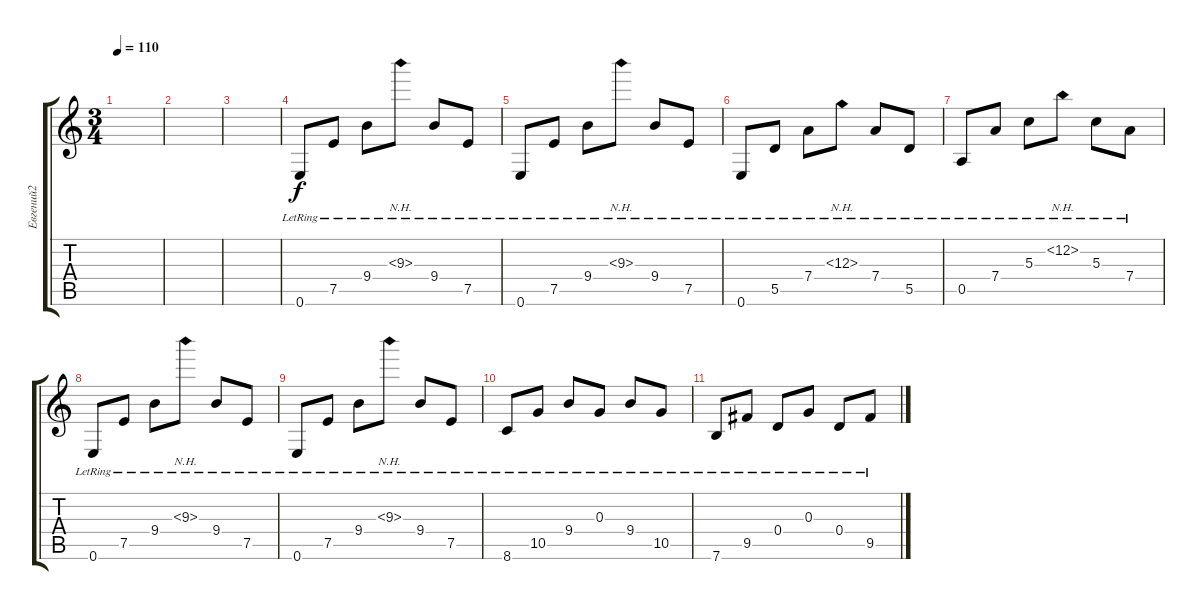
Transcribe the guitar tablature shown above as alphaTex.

\track ("Евгений2" "Евгений2") {instrument acousticguitarnylon}
\staff {score tabs}
\tuning (E4 B3 G3 D3 A2 E2) {hide}
\ts (3 4)
\tempo 110
\clef g2
\ks c
|
|
|
0.6{lr}.8 7.5{lr}.8 9.4{lr}.8 9.3{nh lr}.8 9.4{lr}.8 7.5{lr}.8 |
0.6{lr}.8 7.5{lr}.8 9.4{lr}.8 9.3{nh lr}.8 9.4{lr}.8 7.5{lr}.8 |
0.6{lr}.8 5.5{lr}.8 7.4{lr}.8 0.3{nh lr}.8 7.4{lr}.8 5.5{lr}.8 |
0.5{lr}.8 7.4{lr}.8 5.3{lr}.8 0.2{nh lr}.8 5.3{lr}.8 7.4{lr}.8 |
0.6{lr}.8 7.5{lr}.8 9.4{lr}.8 9.3{nh lr}.8 9.4{lr}.8 7.5{lr}.8 |
0.6{lr}.8 7.5{lr}.8 9.4{lr}.8 9.3{nh lr}.8 9.4{lr}.8 7.5{lr}.8 |
8.6{lr}.8 10.5{lr}.8 9.4{lr}.8 0.3{lr}.8 9.4{lr}.8 10.5{lr}.8 |
7.6{lr}.8 9.5{lr}.8 0.4{lr}.8 0.3{lr}.8 0.4{lr}.8 9.5{lr}.8
